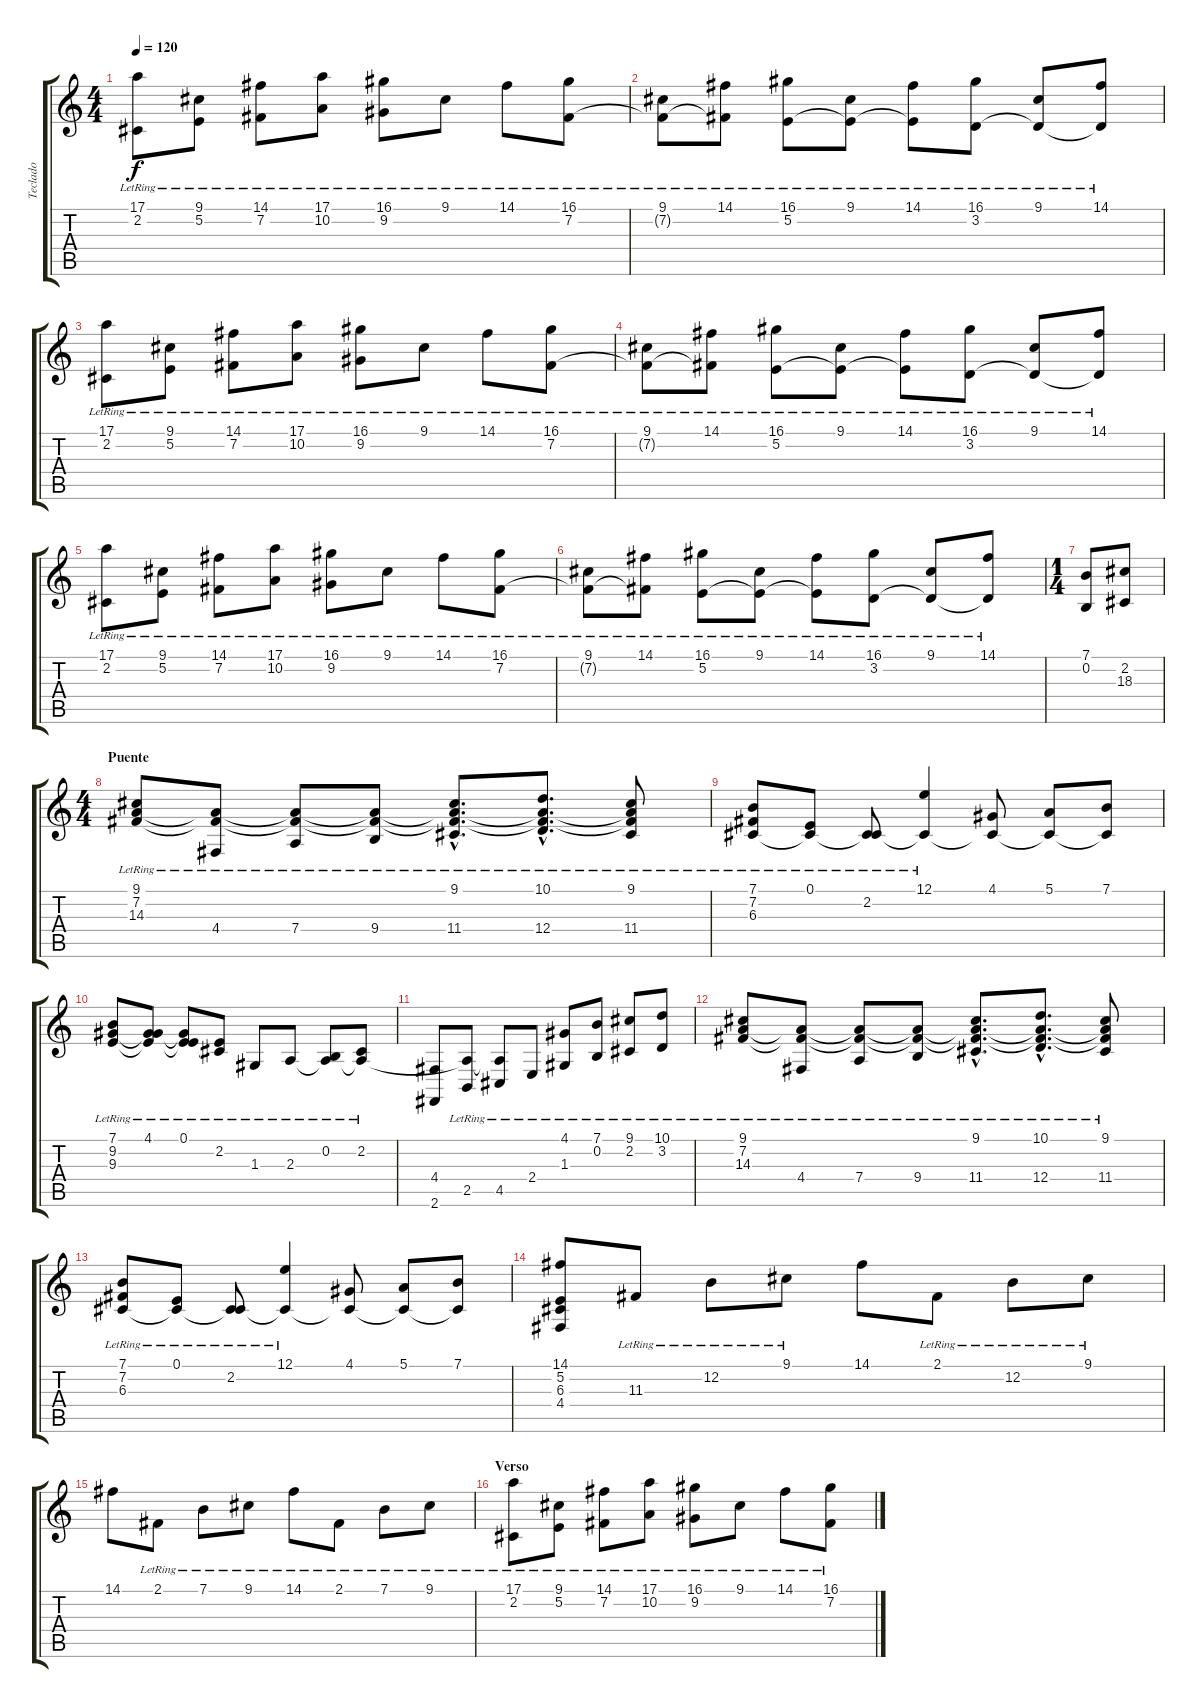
\track ("Teclado" "Teclado") {instrument acousticgrandpiano}
\staff {score tabs}
\tuning (E4 B3 G3 D3 A2 E2) {hide}
\ts (4 4)
\tempo 120
\clef g2
\ks c
(17.1{lr} 2.2{lr}).8{dy f} (9.1{lr} 5.2{lr}).8 (14.1{lr} 7.2{lr}).8 (17.1{lr} 10.2{lr}).8 (16.1{lr} 9.2{lr}).8 9.1{lr}.8 14.1{lr}.8 (16.1{lr} 7.2{lr}).8 |
(9.1{lr} 7.2{t}).8 (14.1{lr} 7.2{t}).8 (16.1{lr} 5.2{lr}).8 (9.1{lr} 5.2{t}).8 (14.1{lr} 5.2{t}).8 (16.1{lr} 3.2{lr}).8 (9.1{lr} 3.2{t}).8 (14.1{lr} 3.2{t}).8 |
(17.1{lr} 2.2{lr}).8 (9.1{lr} 5.2{lr}).8 (14.1{lr} 7.2{lr}).8 (17.1{lr} 10.2{lr}).8 (16.1{lr} 9.2{lr}).8 9.1{lr}.8 14.1{lr}.8 (16.1{lr} 7.2{lr}).8 |
(9.1{lr} 7.2{t}).8 (14.1{lr} 7.2{t}).8 (16.1{lr} 5.2{lr}).8 (9.1{lr} 5.2{t}).8 (14.1{lr} 5.2{t}).8 (16.1{lr} 3.2{lr}).8 (9.1{lr} 3.2{t}).8 (14.1{lr} 3.2{t}).8 |
(17.1{lr} 2.2{lr}).8 (9.1{lr} 5.2{lr}).8 (14.1{lr} 7.2{lr}).8 (17.1{lr} 10.2{lr}).8 (16.1{lr} 9.2{lr}).8 9.1{lr}.8 14.1{lr}.8 (16.1{lr} 7.2{lr}).8 |
(9.1{lr} 7.2{t}).8 (14.1{lr} 7.2{t}).8 (16.1{lr} 5.2{lr}).8 (9.1{lr} 5.2{t}).8 (14.1{lr} 5.2{t}).8 (16.1{lr} 3.2{lr}).8 (9.1{lr} 3.2{t}).8 (14.1{lr} 3.2{t}).8 |
\ts (1 4)
(7.1 0.2).8 (2.2 18.3).8 |
\ts (4 4)
\section ("" "Puente")
(9.1{lr} 7.2{lr} 14.3{lr}).8 (7.2{t} 14.3{t} 4.4{lr}).8 (7.2{t} 14.3{t} 7.4{lr}).8 (7.2{t} 14.3{t} 9.4{lr}).8 (9.1{hac lr} 7.2{hac t} 14.3{hac t} 11.4{hac}).8{d} (10.1{hac lr} 7.2{hac t} 14.3{hac t} 12.4{hac}).8{d} (9.1{lr} 7.2{t} 14.3{t} 11.4).8 |
(7.1{lr} 7.2{lr} 6.3{lr}).8 (0.1{lr} 6.3{t}).8 (2.2{lr} 6.3{t}).8 (12.1{lr} 6.3{t}).4 (4.1 6.3{t}).8 (5.1 6.3{t}).8 (7.1 6.3{t}).8 |
(7.1{lr} 9.2{lr} 9.3{lr}).8 (4.1{lr} 9.2{t} 9.3{t}).8 (0.1{lr} 9.2{t} 9.3{t}).8 (2.2{lr} 9.3{t}).8 1.3{lr}.8 2.3{lr}.8 (0.2{lr} 2.3{t}).8 (2.2{lr} 2.3{t}).8 |
(4.4 2.6).8 (2.3{t} 2.5{lr}).8 (2.3{t} 4.5{lr}).8 2.4{lr}.8 (4.1 1.3{lr}).8 (7.1 0.2{lr}).8 (9.1 2.2{lr}).8 (10.1 3.2{lr}).8 |
(9.1{lr} 7.2{lr} 14.3{lr}).8 (7.2{t} 14.3{t} 4.4{lr}).8 (7.2{t} 14.3{t} 7.4{lr}).8 (7.2{t} 14.3{t} 9.4{lr}).8 (9.1{hac lr} 7.2{hac t} 14.3{hac t} 11.4{hac}).8{d} (10.1{hac lr} 7.2{hac t} 14.3{hac t} 12.4{hac}).8{d} (9.1{lr} 7.2{t} 14.3{t} 11.4).8 |
(7.1{lr} 7.2{lr} 6.3{lr}).8 (0.1{lr} 6.3{t}).8 (2.2{lr} 6.3{t}).8 (12.1{lr} 6.3{t}).4 (4.1 6.3{t}).8 (5.1 6.3{t}).8 (7.1 6.3{t}).8 |
(14.1 5.2 6.3 4.4).8 11.3{lr}.8 12.2{lr}.8 9.1{lr}.8 14.1.8 2.1{lr}.8 12.2{lr}.8 9.1{lr}.8 |
14.1.8 2.1{lr}.8 7.1{lr}.8 9.1{lr}.8 14.1{lr}.8 2.1{lr}.8 7.1{lr}.8 9.1{lr}.8 |
\section ("" "Verso")
(17.1{lr} 2.2{lr}).8 (9.1{lr} 5.2{lr}).8 (14.1{lr} 7.2{lr}).8 (17.1{lr} 10.2{lr}).8 (16.1{lr} 9.2{lr}).8 9.1{lr}.8 14.1{lr}.8 (16.1{lr} 7.2{lr}).8
